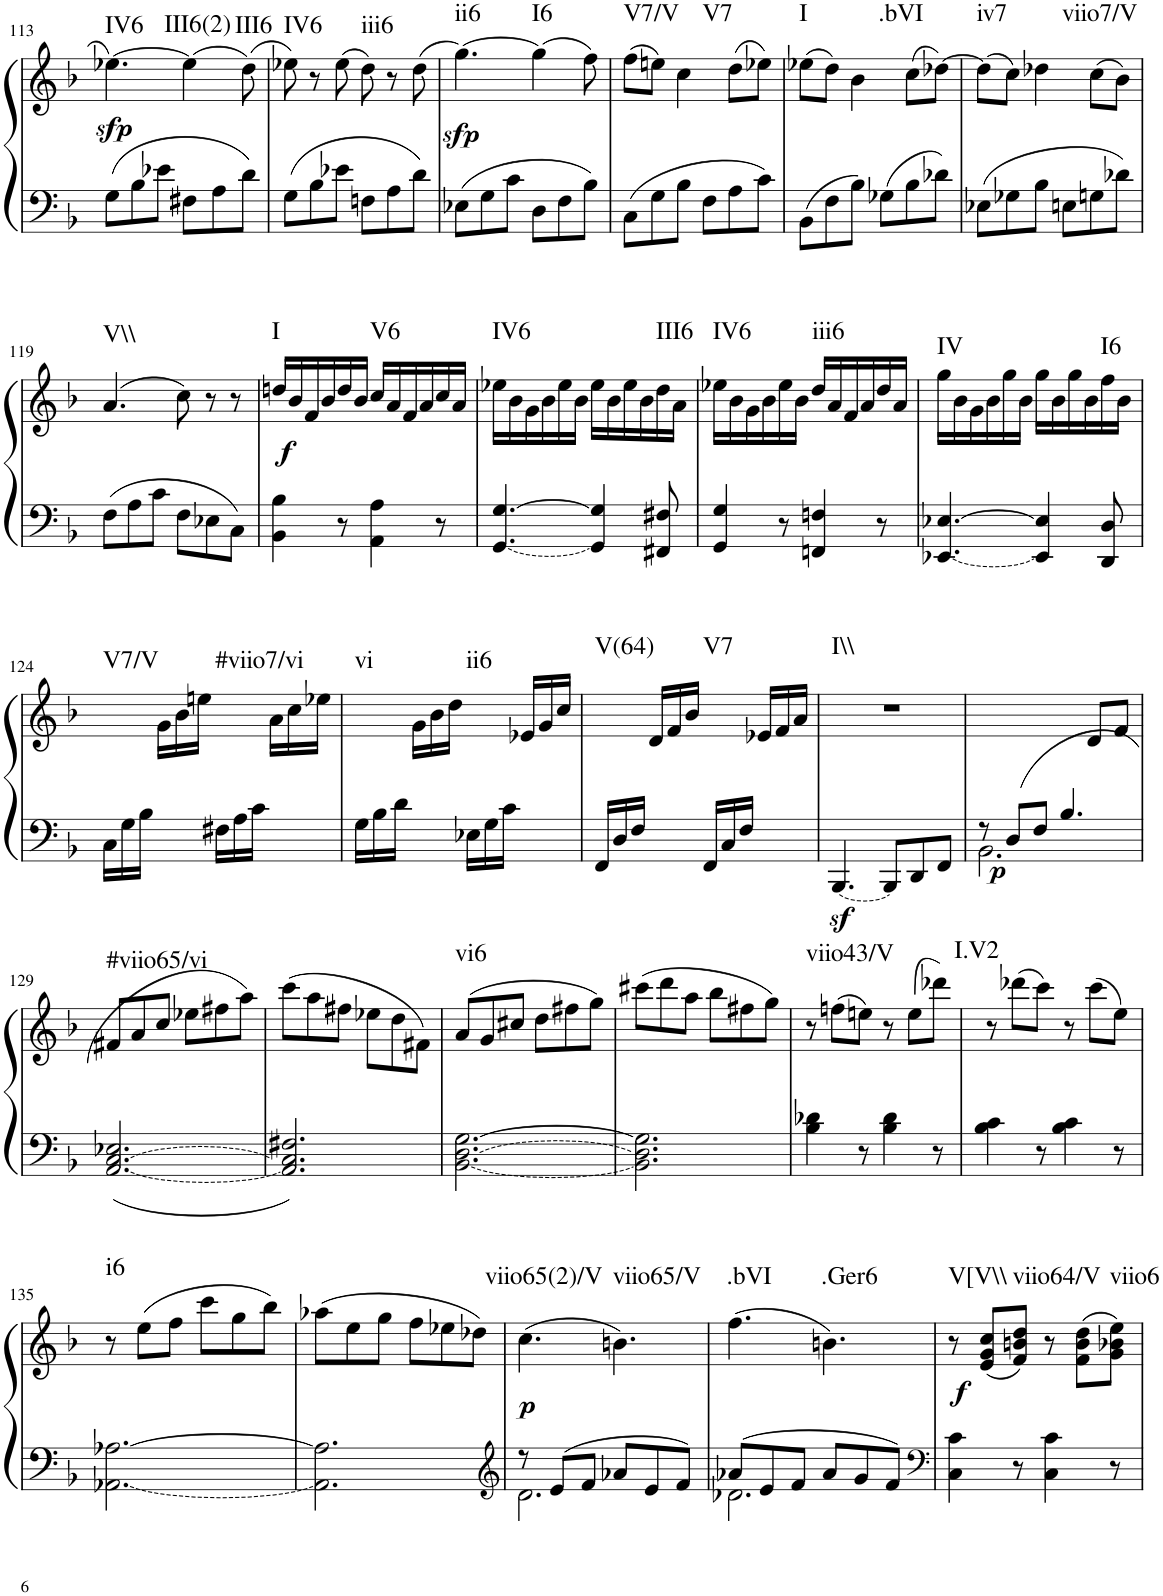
**kern	**kern	**dynam	**harte
*part1	*part1	*part1	*part1
*staff2	*staff1	*staff1/2	*
*I"Piano, Piano right	*	*	*
*I'Pno.	*	*	*
!!LO:PB:g=z
*clefF4	*clefG2	*	*
*k[b-]	*k[b-]	*	*
*M6/8	*M6/8	*	*
=113	=113	=113	=113
!	!	!LO:DY:b	!LO:H:kt=IV6
8G\L	[4.ee-X\	sfp	N
8B-\	.	.	.
8e-X\J	.	.	.
!	!	!	!LO:H:kt=III6(2)
8F#X\L	(4ee-\]	.	N
8A\	.	.	.
!	!	!	!LO:H:kt=III6
8d\J	(8dd\)	.	N
=114	=114	=114	=114
!	!	!	!LO:H:kt=IV6
8G\L	8ee-X\)	.	N
8B-\	8r	.	.
8e-X\J	(8ee-\	.	.
!	!	!	!LO:H:kt=iii6
8Fn\L	8dd\)	.	N
8A\	8r	.	.
8d\J	(8dd\	.	.
=115	=115	=115	=115
!	!	!LO:DY:b	!LO:H:kt=ii6
8E-X\L	[4.gg\)	sfp	N
8G\	.	.	.
8c\J	.	.	.
!	!	!	!LO:H:kt=I6
8D\L	(4gg\]	.	N
8F\	.	.	.
8B-\J	8ff\)	.	.
=116	=116	=116	=116
!	!	!	!LO:H:kt=V7/V
8C\L	(8ff\L	.	N
8G\	8een\J)	.	.
!	!	!	!LO:H:kt=V7
8B-\J	4cc\	.	N
8F\L	.	.	.
8A\	(8dd\L	.	.
8c\J	8ee-X\J)	.	.
=117	=117	=117	=117
!	!	!	!LO:H:kt=I
8BB-\L	(8ee-X\L	.	N
8F\	8dd\J)	.	.
!	!	!	!LO:H:kt=.bVI
8B-\J	4b-\	.	N
8G-X\L	.	.	.
8B-\	(8cc\L	.	.
8d-X\J	[8dd-X\J)	.	.
=118	=118	=118	=118
!	!	!	!LO:H:kt=iv7
8E-X\L	(8dd-\L]	.	N
8G-X\	8cc\J)	.	.
!	!	!	!LO:H:kt=viio7/V
8B-\J	4dd-X\	.	N
8En\L	.	.	.
8Gn\	(8cc\L	.	.
8d-X\J	8b-\J)	.	.
!!LO:LB:g=z
=119	=119	=119	=119
!	!	!	!LO:H:kt=V\\
8F\L	(4.a/	.	N
8A\	.	.	.
8c\J	.	.	.
8F\L	8cc\)	.	.
8E-X\	8r	.	.
8C\J	8r	.	.
=120	=120	=120	=120
!	!	!LO:DY:b	!LO:H:kt=I
4BB-\ 4B-\	16ddn/LL	f	N
.	16b-/	.	.
.	16f/	.	.
.	16b-/	.	.
8r	16dd/	.	.
.	16b-/JJ	.	.
!	!	!	!LO:H:kt=V6
4AA\ 4A\	16cc/LL	.	N
.	16a/	.	.
.	16f/	.	.
.	16a/	.	.
8r	16cc/	.	.
.	16a/JJ	.	.
=121	=121	=121	=121
!LO:T:n=1:dash	!	!	!LO:H:kt=IV6
[4.GG/ [4.G/	16ee-X\LL	.	N
.	16b-\	.	.
.	16g\	.	.
.	16b-\	.	.
.	16ee-\	.	.
.	16b-\JJ	.	.
4GG/] 4G/]	16ee-\LL	.	.
.	16b-\	.	.
.	16ee-\	.	.
.	16b-\	.	.
!	!	!	!LO:H:kt=III6
8FF#X/ 8F#X/	16dd\	.	N
.	16a\JJ	.	.
=122	=122	=122	=122
!	!	!	!LO:H:kt=IV6
4GG/ 4G/	16ee-X\LL	.	N
.	16b-\	.	.
.	16g\	.	.
.	16b-\	.	.
8r	16ee-\	.	.
.	16b-\JJ	.	.
!	!	!	!LO:H:kt=iii6
4FFn/ 4Fn/	16dd/LL	.	N
.	16a/	.	.
.	16f/	.	.
.	16a/	.	.
8r	16dd/	.	.
.	16a/JJ	.	.
=123	=123	=123	=123
!LO:T:n=1:dash	!	!	!LO:H:kt=IV
[4.EE-X/ [4.E-X/	16gg\LL	.	N
.	16b-\	.	.
.	16g\	.	.
.	16b-\	.	.
.	16gg\	.	.
.	16b-\JJ	.	.
4EE-/] 4E-/]	16gg\LL	.	.
.	16b-\	.	.
.	16gg\	.	.
.	16b-\	.	.
!	!	!	!LO:H:kt=I6
8DD/ 8D/	16ff\	.	N
.	16b-\JJ	.	.
!!LO:LB:g=z
=124	=124	=124	=124
!	!	!	!LO:H:kt=V7/V
16C\LL	8ryy	.	N
16G\	.	.	.
16B-\JJ	16ryy	.	.
16ryy	16g\LL	.	.
8ryy	16b-\	.	.
.	16een\JJ	.	.
!	!	!	!LO:H:kt=#viio7/vi
16F#X\LL	8ryy	.	N
16A\	.	.	.
16c\JJ	16ryy	.	.
16ryy	16a\LL	.	.
8ryy	16cc\	.	.
.	16ee-X\JJ	.	.
=125	=125	=125	=125
!	!	!	!LO:H:kt=vi
16G\LL	8ryy	.	N
16B-\	.	.	.
16d\JJ	16ryy	.	.
16ryy	16g\LL	.	.
8ryy	16b-\	.	.
.	16dd\JJ	.	.
!	!	!	!LO:H:kt=ii6
16E-X\LL	8ryy	.	N
16G\	.	.	.
16c\JJ	16ryy	.	.
16ryy	16e-X/LL	.	.
8ryy	16g/	.	.
.	16cc/JJ	.	.
=126	=126	=126	=126
!	!	!	!LO:H:kt=V(64)
16FF/LL	8ryy	.	N
16D/	.	.	.
16F/JJ	16ryy	.	.
16ryy	16d/LL	.	.
8ryy	16f/	.	.
.	16b-/JJ	.	.
!	!	!	!LO:H:kt=V7
16FF/LL	8ryy	.	N
16C/	.	.	.
16F/JJ	16ryy	.	.
16ryy	16e-X/LL	.	.
8ryy	16f/	.	.
.	16a/JJ	.	.
=127	=127	=127	=127
!LO:T:dash	!	!	!LO:H:kt=I\\
[4.BBB-z</	2.r	.	N
8BBB-/L]	.	.	.
8DD/	.	.	.
8FF/J	.	.	.
=128	=128	=128	=128
*^	*	*	*
!	!	!	!LO:DY:b=2	!
8r	2.BB-\	4.ryy	p	.
(8D/L	.	.	.	.
8F/J	.	.	.	.
4.B-/	.	8ryy	.	.
.	.	8d/L	.	.
.	.	8f/J	.	.
*v	*v	*	*	*
!!LO:LB:g=z
=129	=129	=129	=129
!LO:T:n=1:dash	!	!	!
!LO:T:n=2:dash	!	!	!LO:H:kt=#viio65/vi
[2.AA/ [2.C/ 2.E-X/	8f#X/L	.	N
.	8a/	.	.
.	8cc/J	.	.
.	8ee-X\L	.	.
.	8ff#X\	.	.
.	8aa\J)	.	.
=130	=130	=130	=130
2.AA/] 2.C/] 2.F#X/	(8ccc\L	.	.
.	8aa\	.	.
.	8ff#X\J	.	.
.	8ee-X\L	.	.
.	8dd\	.	.
.	8f#X\J)	.	.
=131	=131	=131	=131
!LO:T:n=1:dash	!	!	!
!LO:T:n=2:dash	!	!	!LO:H:kt=vi6
[2.BB-\ [2.D\ [2.G\	(8a/L	.	N
.	8g/	.	.
.	8cc#X/J	.	.
.	8dd\L	.	.
.	8ff#X\	.	.
.	8gg\J)	.	.
=132	=132	=132	=132
2.BB-\] 2.D\] 2.G\]	(8ccc#X\L	.	.
.	8ddd\	.	.
.	8aa\J	.	.
.	8bb-\L	.	.
.	8ff#X\	.	.
.	8gg\J)	.	.
=133	=133	=133	=133
!	!	!	!LO:H:kt=viio43/V
4B-\ 4d-X\	8r	.	N
.	(8ffn\L	.	.
8r	8een\J)	.	.
4B-\ 4d-\	8r	.	.
.	(8ee\L	.	.
8r	8ddd-X\J)	.	.
=134	=134	=134	=134
!	!	!	!LO:H:kt=I.V2
4B-\ 4c\	8r	.	N
.	(8ddd-X\L	.	.
8r	8ccc\J)	.	.
4B-\ 4c\	8r	.	.
.	(8ccc\L	.	.
8r	8ee\J)	.	.
!!LO:LB:g=z
=135	=135	=135	=135
!LO:T:n=1:dash	!	!	!LO:H:kt=i6
[2.AA-X\ [2.A-X\	8r	.	N
.	(8ee\L	.	.
.	8ff\J	.	.
.	8ccc\L	.	.
.	8gg\	.	.
.	8bb-\J)	.	.
=136	=136	=136	=136
2.AA-\] 2.A-\]	(8aa-X\L	.	.
.	8ee\	.	.
.	8gg\J	.	.
.	8ff\L	.	.
.	8ee-X\	.	.
.	8dd-X\J)	.	.
=137	=137	=137	=137
*clefG2	*	*	*
*^	*	*	*
!	!	!	!LO:DY:b	!LO:H:kt=viio65(2)/V
8r	2.d\	(4.cc\	p	N
8e/L	.	.	.	.
8f/J	.	.	.	.
!	!	!	!	!LO:H:kt=viio65/V
8a-X/L	.	4.bn\)	.	N
8e/	.	.	.	.
8f/J	.	.	.	.
=138	=138	=138	=138	=138
!	!	!	!	!LO:H:kt=.bVI
8a-X/L	2.d-X\	(4.ff\	.	N
8e/	.	.	.	.
8f/J	.	.	.	.
!	!	!	!	!LO:H:kt=.Ger6
8a-/L	.	4.bn\)	.	N
8g/	.	.	.	.
8f/J	.	.	.	.
*v	*v	*	*	*
=139	=139	=139	=139
*clefF4	*	*	*
!	!	!LO:DY:b	!LO:H:kt=V[V\\
4C\ 4c\	8r	f	N
.	(8e/ 8g/ 8cc/L	.	.
!	!	!	!LO:H:kt=viio64/V
8r	8f/ 8bn/ 8dd/J)	.	N
4C\ 4c\	8r	.	.
.	(8f\ 8b\ 8dd\L	.	.
!	!	!	!LO:H:kt=viio6
8r	8g\ 8b-X\ 8ee\J)	.	N
=	=	=	=
*-	*-	*-	*-
